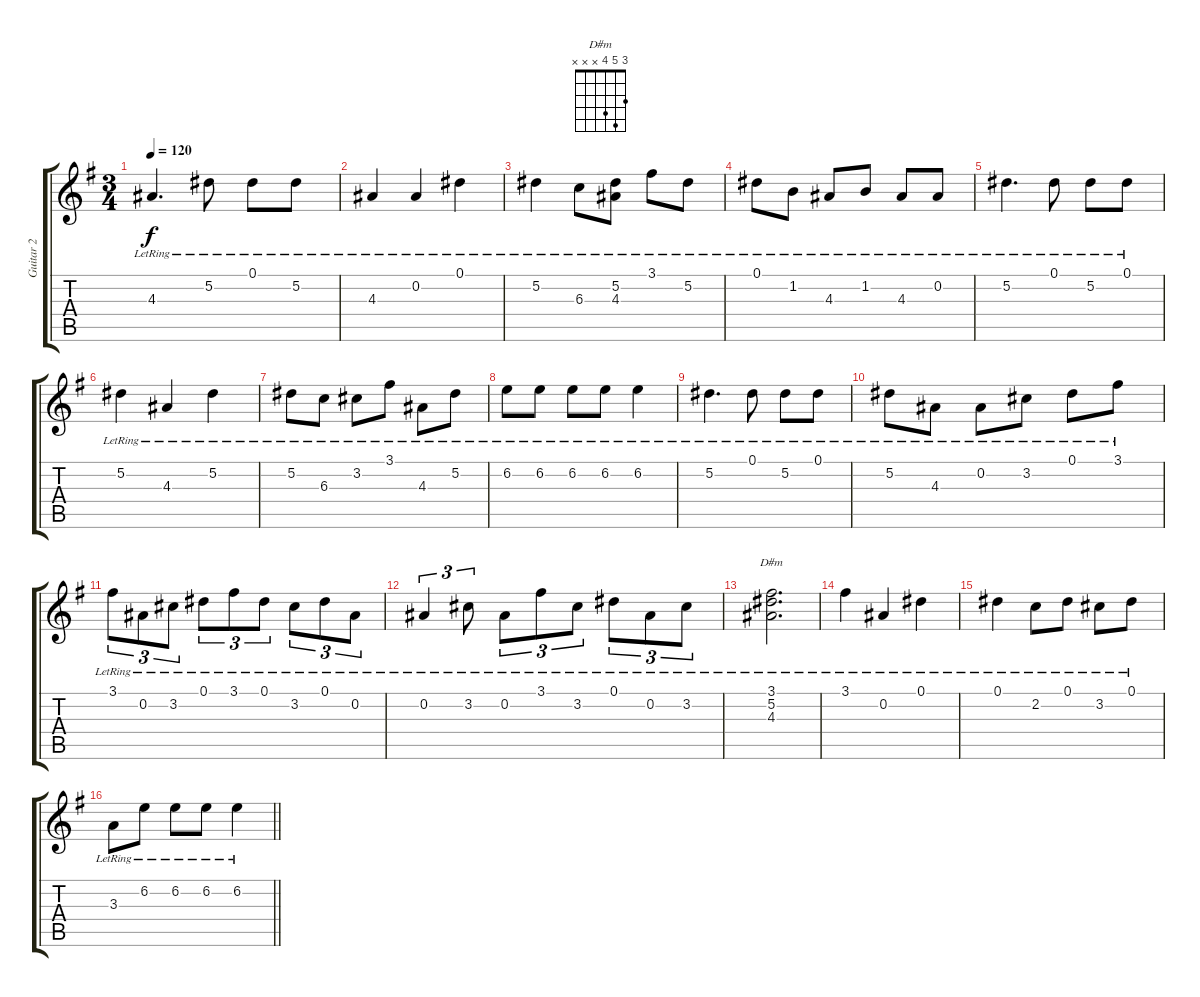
\track ("Guitar 2" "Guitar 2") {instrument acousticguitarsteel}
\staff {score tabs}
\tuning (Eb4 Bb3 Gb3 Db3 Ab2 Eb2) {hide}
\chord ("D#m" 3 5 4 x x x)
\ts (3 4)
\tempo 120
\clef g2
\ks g
4.3{lr}.4{d dy f} 5.2{lr}.8 0.1{lr}.8 5.2{lr}.8 |
4.3{lr}.4 0.2{lr}.4 0.1{lr}.4 |
5.2{lr}.4 6.3{lr}.8 (5.2{lr} 4.3{lr}).8 3.1{lr}.8 5.2{lr}.8 |
0.1{lr}.8 1.2{lr}.8 4.3{lr}.8 1.2{lr}.8 4.3{lr}.8 0.2{lr}.8 |
5.2{lr}.4{d} 0.1{lr}.8 5.2{lr}.8 0.1{lr}.8 |
5.2{lr}.4 4.3{lr}.4 5.2{lr}.4 |
5.2{lr}.8 6.3{lr}.8 3.2{lr}.8 3.1{lr}.8 4.3{lr}.8 5.2{lr}.8 |
6.2{lr}.8 6.2{lr}.8 6.2{lr}.8 6.2{lr}.8 6.2{lr}.4 |
5.2{lr}.4{d} 0.1{lr}.8 5.2{lr}.8 0.1{lr}.8 |
5.2{lr}.8 4.3{lr}.8 0.2{lr}.8 3.2{lr}.8 0.1{lr}.8 3.1{lr}.8 |
3.1{lr}.8{tu (3 2)} 0.2{lr}.8{tu (3 2)} 3.2{lr}.8{tu (3 2)} 0.1{lr}.8{tu (3 2)} 3.1{lr}.8{tu (3 2)} 0.1{lr}.8{tu (3 2)} 3.2{lr}.8{tu (3 2)} 0.1{lr}.8{tu (3 2)} 0.2{lr}.8{tu (3 2)} |
0.2{lr}.4{tu (3 2)} 3.2{lr}.8{tu (3 2)} 0.2{lr}.8{tu (3 2)} 3.1{lr}.8{tu (3 2)} 3.2{lr}.8{tu (3 2)} 0.1{lr}.8{tu (3 2)} 0.2{lr}.8{tu (3 2)} 3.2{lr}.8{tu (3 2)} |
(3.1{lr} 5.2{lr} 4.3{lr}).2{d ch "D#m"} |
3.1{lr}.4 0.2{lr}.4 0.1{lr}.4 |
0.1{lr}.4 2.2{lr}.8 0.1{lr}.8 3.2{lr}.8 0.1{lr}.8 |
\barLineRight lightlight
3.3{lr}.8 6.2{lr}.8 6.2{lr}.8 6.2{lr}.8 6.2{lr}.4
